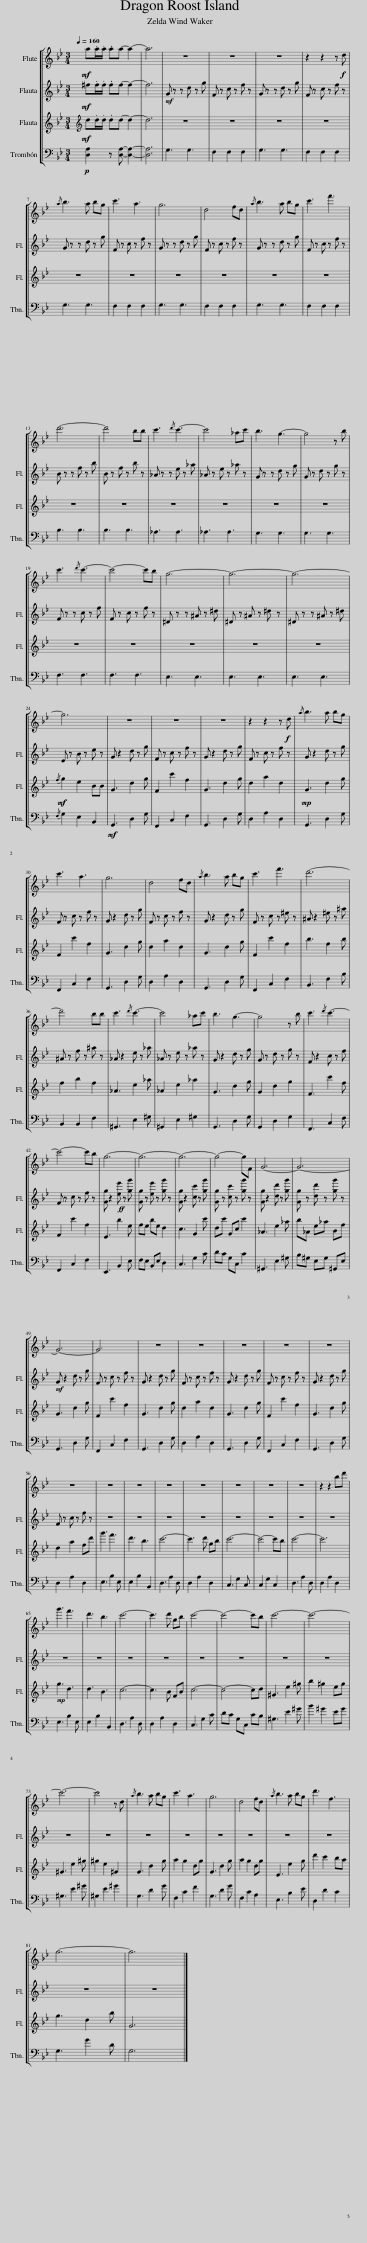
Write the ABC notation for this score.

X:1
%%score [ 1 2 3 4 ]
L:1/8
Q:1/4=160
M:3/4
I:linebreak $
K:Bb
V:1 treble
V:2 treble
V:3 bass
V:4 bass
V:1
!mf! a.a/.a/ .aa- (a2 | a6) | z6 | z6 | z6 | %5
 z2 z2 z!f! d |${/a} b3 a bg | c'3 a3 | g6 | d4 fd | %10
{/a} b3 a bg | c'3 f'3 |$ d'6- | d'4 bb | c'3{/d'} c'3- | %15
 c'4 _ac' | b3 g3- | g4 z b |$ c'3{/d'} c'3- | c'4- c'b | %20
 g6- | g6- | g6- |$ g6 | z6 | %25
 z6 | z6 | z2 z2 z!f! d |{/a} b3 a bg |$ c'3 a3 | %30
 g6 | d4 fd |{/a} b3 a bg | c'3 f'3 | d'6- |$ %35
 d'4 bb | c'3{/d'} c'3- | c'4 _ac' | b3 g3- | g4 z b | %40
 c'3{/d'} c'3- |$ c'4- c'b | g6- | g6- | g6- | %45
 g4- gF | G6- |$ G6- | G6- | G6 | %50
 z6 | z6 | z6 |$ z6 | z6 | %55
 z6 | z6 | z6 | z6 | z6 | %60
 z6 |$ z6 | z6 | z2 z2 bd' | g'3 f'3 | %65
 d'3 b3 | c'6- | c'3 d' gb | c'6- | c'4- c'b |$ %70
 c'6- | c'6- | c'6- | c'4 z d |{/a} b3 a bg | %75
 c'3 a3 | g6 |$ d4 fd |{/a} b3 a bg | d'3 f3 | %80
 g6- | g6 |] %82
V:2
!mf! ^f.f/.f/ .ff- f2- | f6 |!mf! G z z d z g | F z c z f z | G z z d z g | %5
 F z c z f z |$ G z z d z g | F z c z f z | G z z d z g | F z c z f z | %10
 G z z d z g | F z c z f z |$ B z z f z b | B z f z b z | _A z z e z _a | %15
 _A z e z _a z | G z z d z g | G z d z g z |$ F z z c z f | F z c z f z | %20
 ^D z z ^A z ^d | ^D z ^A z ^d z | ^D z z ^A z ^d |$ E z B z e z | G z2 d z g | %25
 F z c z f z | G z2 d z g | F z c z f z | G z2 d z g |$ F z c z f z | %30
 G z2 d z g | F z c z f z | G z2 d z g | F z c z ^e z | ^A z2 ^e z ^a |$ %35
 ^A z f z ^a z | _A z2 e z _a | _A z e z _a z | G z2 d z g | G z d z g z | %40
 F z2 c z f |$ F z c z f z | [Gg] z2!ff! [ee'] z [gg'] | [Gg] z [ee'] z [gg'] z | [Gg] z2 [cc'] z [gg'] | %45
 [Gg] z [cc'] z [gg'] z | [Gg] z2 [dd'] z [gg'] |$ [Gg] z [dd'] z [gg'] z |!mf! G z2 d z g | F z c z f z | %50
 G z2 d z g | F z c z f z | G z2 d z g |$ F z c z f z | G z2 d z g | %55
 F z c z f z | z6 | z6 | z6 | z6 | %60
 z6 |$ z6 | z6 | z6 | z6 | %65
 z6 | z6 | z6 | z6 | z6 |$ %70
 z6 | z6 | z6 | z6 | z6 | %75
 z6 | z6 |$ z6 | z6 | z6 | %80
 z6 | z6 |] %82
V:3
!mf! d.d/.d/ .dd- d2- | d6 | z6 | z6 | z6 | %5
 z6 |$ z6 | z6 | z6 | z6 | %10
 z6 | z6 |$ z6 | z6 | z6 | %15
 z6 | z6 | z6 |$ z6 | z6 | %20
 z6 | z6 | z6 |$!mf!{/f} g2 e2 BB | G3 d2 g | %25
 F2 c'2 f2 | G3 d2 g | d2 a2 d2 |!mp! G3 d2 g |$ F2 c'2 f2 | %30
 G3 d2 g | d2 a2 d2 | G3 d2 g | F2 c'2 f2 | b3 f2 b |$ %35
 f2 b2 f2 | _A3 e2 _a | _A2 e2 _a2 | G3 d2 g | G2 d2 g2 | %40
 F3 c'2 f |$ F2 c'2 f2 | E3 b2 e | fe be d2 | c3 G2 c' | %45
 dc' Gc c'2 | _A3 e2 _a |$ b_A e_a Bf | G3 d2 g | F2 c'2 f2 | %50
 G3 d2 g | d2 a2 d2 | G3 d2 g |$ F2 c'2 f2 | G3 d2 g | %55
 d2 a2 fd' | g'3 f'3 | d'3 b3 | c'6- | c'3 d' gb | %60
 c'6- |$ c'4- c'b | c'6- | c'6 |!mp! g3 d3 | %65
 d3 B3 | c6- | c3 B FB | c6- | c4- cd |$ %70
 ^G3 e2 ^g | b2 ^g2 eg | ^G3 e2 ^g | ^g2 e2 ^G2 | G3 d2 g | %75
 a2 g2 dg | G3 d2 g |$ a2 g2 dg | E3 e2 g | d'2 c'2 ba | %80
 g3 d2 b | G6 |] %82
V:4
!p! [D,A,]2 z [D,A,]- [D,A,]2- | [D,A,]6 | G,3 G,3 | F,2 F,2 F,2 | G,3 G,3 | %5
 F,2 F,2 F,2 |$ G,3 G,3 | F,2 F,2 F,2 | G,3 G,3 | F,2 F,2 F,2 | %10
 G,3 G,3 | F,2 F,2 F,2 |$ B,3 B,3 | B,3 B,3 | _A,3 A,3 | %15
 _A,3 A,3 | G,3 G,3 | G,3 G,3 |$ F,3 F,3 | F,3 F,3 | %20
 E,3 E,3 | E,3 E,3 | E,3 E,3 |${/F,} G,2 E,2 B,,2 |!mf! G,,3 D,2 G, | %25
 F,,2 C,2 F,2 | G,,3 D,2 G, | D,2 A,2 D,2 | G,,3 D,2 G, |$ F,,2 C,2 F,2 | %30
 G,,3 D,2 G, | D,2 A,2 D,2 | G,,3 D,2 G, | F,,2 C,2 F,2 | B,,3 F,2 B, |$ %35
 B,,2 B,,2 F,2 | ^G,,3 E,2 ^G, | ^G,,2 E,2 ^G,2 | G,,3 D,2 G, | G,,2 D,2 G,2 | %40
 F,,3 C,2 F, |$ F,,2 C,2 F,2 | E,,3 B,,2 E, | F,E, B,,E, D,2 | C,3 G,2 C | %45
 DC G,C, C2 | ^G,,3 E,2 ^G, |$ B,^G, E,G, ^G,,E, | G,,3 D,2 G, | F,,2 C,2 F,2 | %50
 G,,3 D,2 G, | D,2 A,2 D,2 | G,,3 D,2 G, |$ F,,2 C,2 F,2 | G,,3 D,2 G, | %55
 D,2 A,2 D,2 | E,3 B,2 E, | E,2 B,2 B,,2 | D,3 A,2 D, | D,2 A,2 D,2 | %60
 C,3 G,2 C, |$ C,2 G,2 C,2 | D,3 A,2 D, | D,2 A,2 D,2 | E,3 B,2 E, | %65
 E,2 B,2 B,,2 | D,3 A,2 D, | D,2 A,2 D,2 | C,3 G,2 C | DC G,C, CB, |$ %70
 ^G,3 E2 ^G | B2 ^G2 EG | ^G,3 E2 ^G | ^G,2 E2 ^G2 | G,3 D2 G | %75
 F,2 C2 F2 | G,3 D2 G |$ F,2 C2 A,2 | E,3 B,2 E | D,2 D2 C2 | %80
 G,3 G2 D | G,6 |] %82
